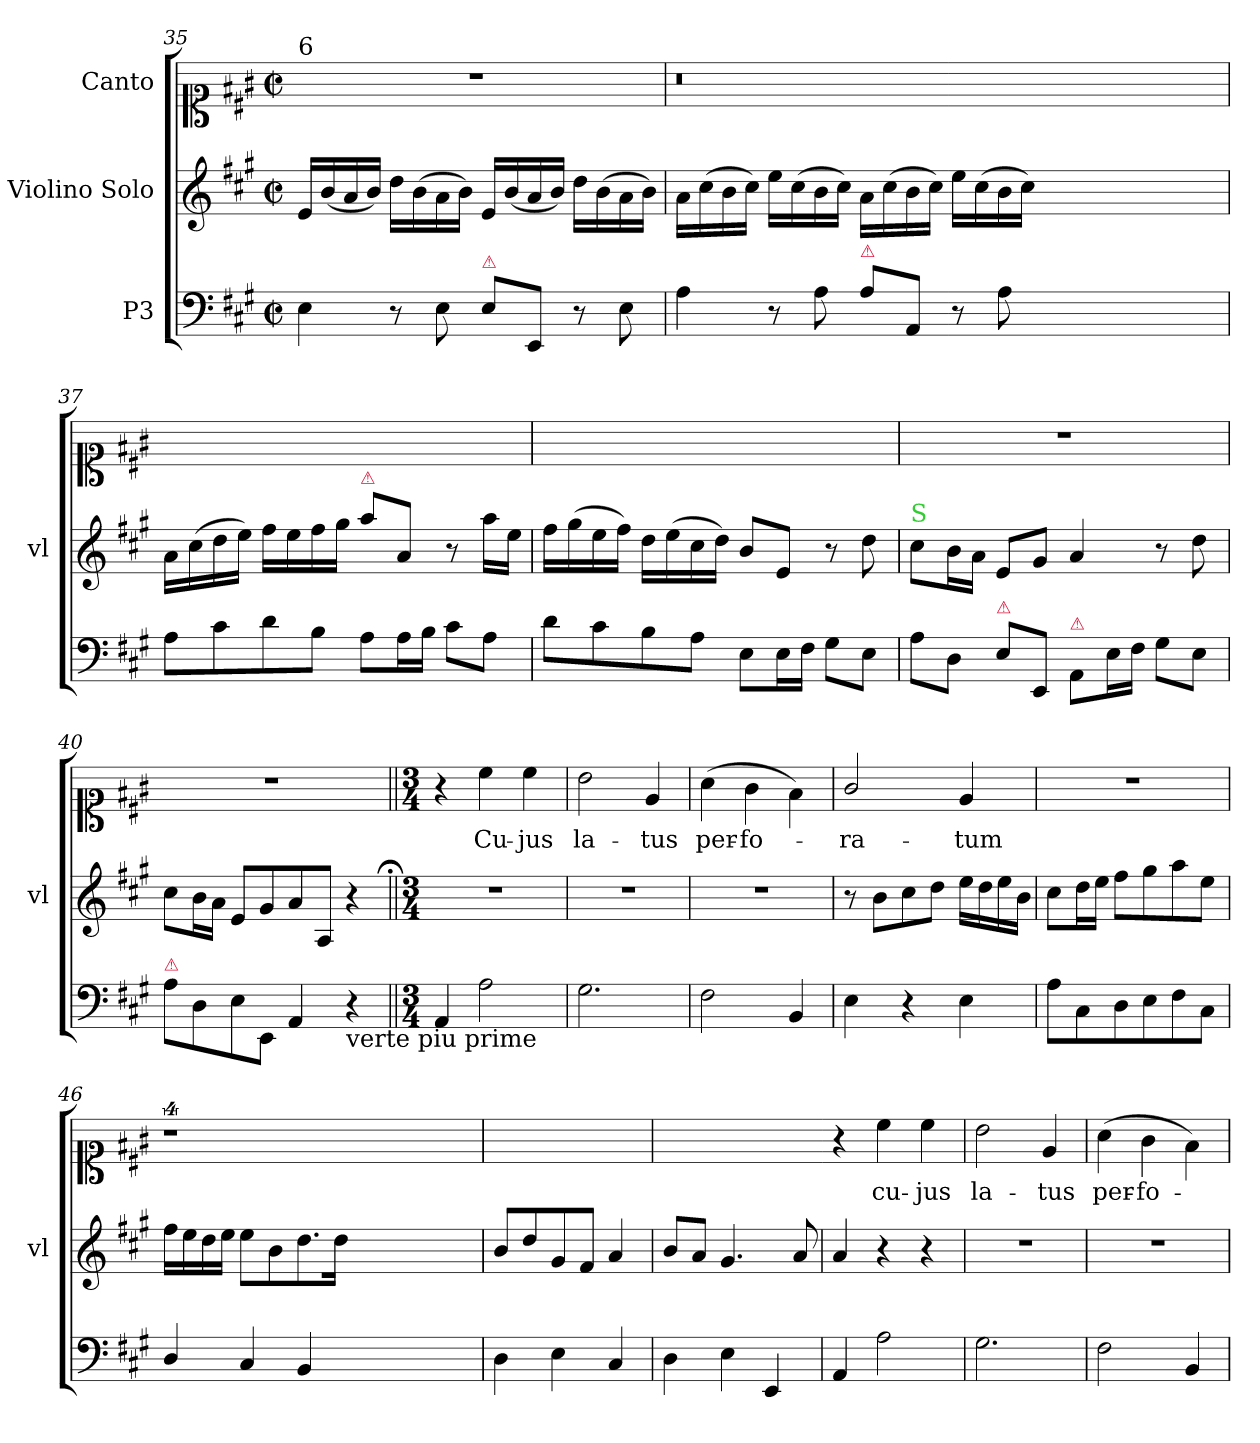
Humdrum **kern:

**kern	**kern	**kern	**text
*part3	*part2	*part1	*part1
*staff3	*staff2	*staff1	*staff1
*I"P3	*I"Violino Solo	*I"Canto	*
*	*I'vl	*	*
*clefF4	*clefG2	*clefC1	*
*k[f#c#g#]	*k[f#c#g#]	*k[f#c#g#]	*
*M2/2	*M2/2	*M2/2	*
*met(c|)	*met(c|)	*met(c|)	*
=35	=35	=35	=35
!	!	!LO:TX:a:t=6	!
4E\	16e/LL	1r	.
.	(16b/	.	.
.	16a/	.	.
.	16b/JJ)	.	.
8r	16dd\LL	.	.
.	(16b\	.	.
8E\	16a\	.	.
.	16b\JJ)	.	.
!LO:TX:a:color=crimson:t=⚠	!	!	!
8E\L	16e/LL	.	.
.	(16b/	.	.
8EE/J	16a/	.	.
.	16b/JJ)	.	.
8r	16dd\LL	.	.
.	(16b\	.	.
8E\	16a\	.	.
.	16b\JJ)	.	.
=36	=36	=36	=36
4A\	16a\LL	0.r	.
.	(16cc#\	.	.
.	16b\	.	.
.	16cc#\JJ)	.	.
8r	16ee\LL	.	.
.	(16cc#\	.	.
8A\	16b\	.	.
.	16cc#\JJ)	.	.
!LO:TX:a:color=crimson:t=⚠	!	!	!
8A\L	16a\LL	.	.
.	(16cc#\	.	.
8AA/J	16b\	.	.
.	16cc#\JJ)	.	.
8r	16ee\LL	.	.
.	(16cc#\	.	.
8A\	16b\	.	.
.	16cc#\JJ)	.	.
0ryy	0ryy	.	.
=37	=37	=37	=37
8A\L	16a\LL	1ryy	.
.	(16cc#\	.	.
8c#\	16dd\	.	.
.	16ee\JJ)	.	.
8d\	16ff#\LL	.	.
.	16ee\	.	.
8B\J	16ff#\	.	.
.	16gg#\JJ	.	.
!	!LO:TX:a:color=crimson:t=⚠	!	!
8A\L	8aa\L	.	.
16A\L	8a/J	.	.
16B\JJ	.	.	.
8c#\L	8r	.	.
8A\J	16aa\LL	.	.
.	16ee\JJ	.	.
=38	=38	=38	=38
8d\L	16ff#\LL	1ryy	.
.	(16gg#\	.	.
8c#\	16ee\	.	.
.	16ff#\JJ)	.	.
8B\	16dd\LL	.	.
.	(16ee\	.	.
8A\J	16cc#\	.	.
.	16dd\JJ)	.	.
8E\L	8b/L	.	.
16E\L	8e/J	.	.
16F#\JJ	.	.	.
8G#\L	8r	.	.
8E\J	8dd\	.	.
=39	=39	=39	=39
8A\L	8cc#\L	1r	.
8D\J	16b\L	.	.
.	16a\JJ	.	.
!LO:TX:a:color=crimson:t=⚠	!	!	!
8E\L	8e/L	.	.
8EE/J	8g#/J	.	.
!LO:TX:a:color=crimson:t=⚠	!	!	!
8AA/L	4a/	.	.
16E\L	.	.	.
16F#\JJ	.	.	.
8G#\L	8r	.	.
8E\J	8dd\	.	.
!	!LO:TX:a:color=limegreen:t=S	!	!
=40	=40	=40	=40
!LO:TX:a:color=crimson:t=⚠	!	!	!
8A\L	8cc#\L	1r	.
8D\	16b\L	.	.
.	16a\JJ	.	.
8E\	8e/L	.	.
8EE/J	8g#/	.	.
4AA/	8a/	.	.
.	8A/J	.	.
!LO:TX:b:t=verte piu prime	!	!	!
4r	4r	.	.
=41||	=41||;	=41||	=41||
*M3/4	*M3/4	*M3/4	*
4AA/	2.r	4r	.
2A\	.	4cc#\	Cu-
.	.	4cc#\	-jus
=42	=42	=42	=42
2.G#\	2.r	2b\	la-
.	.	4e/	-tus
=43	=43	=43	=43
2F#\	2.r	(4a\	per-
.	.	4g#\	-fo-
4BB/	.	4f#\)	.
=44	=44	=44	=44
4E\	8r	2g#/	-ra-
.	8b\L	.	.
4r	8cc#\	.	.
.	8dd\J	.	.
4E\	16ee\LL	4e/	-tum
.	16dd\	.	.
.	16ee\	.	.
.	16b\JJ	.	.
=45	=45	=45	=45
8A\L	8cc#\L	2.r	.
8C#\	16dd\L	.	.
.	16ee\JJ	.	.
8D\	8ff#\L	.	.
8E\	8gg#\	.	.
8F#\	8aa\	.	.
8C#\J	8ee\J	.	.
=46	=46	=46	=46
4D/	16ff#\LL	4%9r	.
.	16ee\	.	.
.	16dd\	.	.
.	16ee\JJ	.	.
4C#/	8ee\L	.	.
.	8b\	.	.
4BB/	8.dd\	.	.
.	16dd\Jk	.	.
1.ryy	1.ryy	.	.
=47	=47	=47	=47
4D\	8b/L	2.ryy	.
.	8dd/	.	.
4E\	8g#/	.	.
.	8f#/J	.	.
4C#/	4a/	.	.
=48	=48	=48	=48
4D\	8b/L	2.ryy	.
.	8a/J	.	.
4E\	4.g#/	.	.
4EE/	.	.	.
.	8a/	.	.
=49	=49	=49-	=49-
4AA/	4a/	4r	.
2A\	4r	4cc#\	cu-
.	4r	4cc#\	-jus
=50	=50	=50	=50
2.G#\	2.r	2b\	la-
.	.	4e/	-tus
=51	=51	=51	=51
2F#\	2.r	(4a\	per-
.	.	4g#\	-fo-
4BB/	.	4f#\)	.
=	=	=	=
*-	*-	*-	*-
